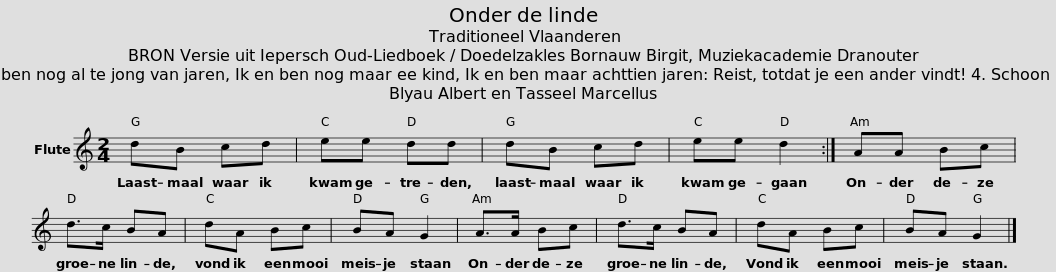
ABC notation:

X:1
L:1/8
M:2/4
I:linebreak $
K:C
V:1 treble
V:1
 dB cd | ee dd | dB cd | ee d2 :| AA Bc |$ %5
 d>c BA | dA Bc | BA G2 | A>A Bc | d>c BA | %10
 dA Bc |$ BA G2 |] %12
